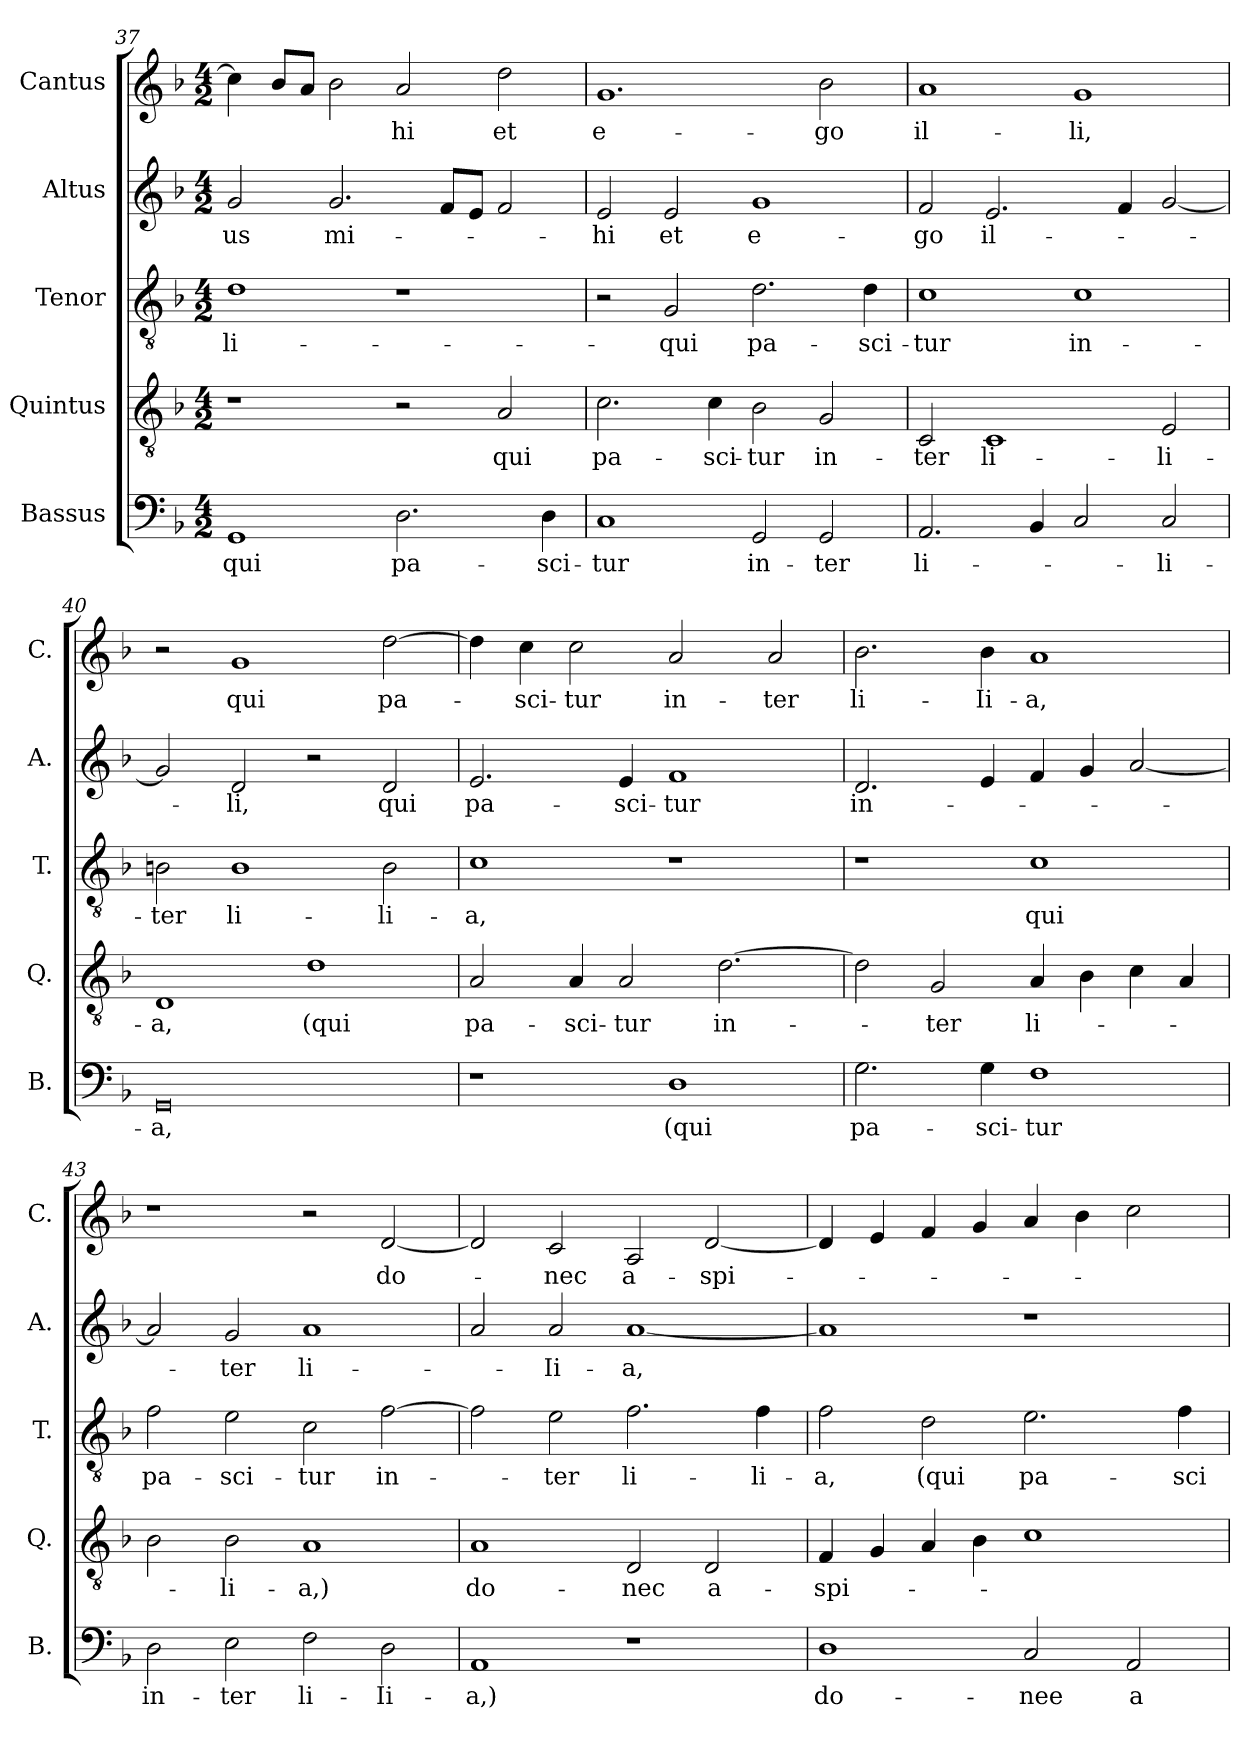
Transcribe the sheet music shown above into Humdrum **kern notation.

**kern	**text	**kern	**text	**kern	**text	**kern	**text	**kern	**text
*part5	*part5	*part4	*part4	*part3	*part3	*part2	*part2	*part1	*part1
*staff5	*staff5	*staff4	*staff4	*staff3	*staff3	*staff2	*staff2	*staff1	*staff1
*I"Bassus	*	*I"Quintus	*	*I"Tenor	*	*I"Altus	*	*I"Cantus	*
*I'B.	*	*I'Q.	*	*I'T.	*	*I'A.	*	*I'C.	*
*clefF4	*	*clefGv2	*	*clefGv2	*	*clefG2	*	*clefG2	*
*k[b-]	*	*k[b-]	*	*k[b-]	*	*k[b-]	*	*k[b-]	*
*F:	*	*F:	*	*F:	*	*F:	*	*F:	*
*M4/2	*	*M4/2	*	*M4/2	*	*M4/2	*	*M4/2	*
=37	=37	=37	=37	=37	=37	=37	=37	=37	=37
1GG	qui	1r	.	1d	li-	2g/	-us	4cc\]	.
.	.	.	.	.	.	.	.	8b-/L	.
.	.	.	.	.	.	.	.	8a/J	.
.	.	.	.	.	.	2.g/	mi-	2b-\	.
2.D\	pa­-	2r	.	1r	.	.	.	2a/	hi
.	.	.	.	.	.	8f/L	.	.	.
.	.	.	.	.	.	8e/J	.	.	.
.	.	2A/	qui	.	.	2f/	.	2dd\	et
4D\	sci-	.	.	.	.	.	.	.	.
=38	=38	=38	=38	=38	=38	=38	=38	=38	=38
1C	tur	2.c\	pa-	2r	.	2e/	hi	1.g	e­-
.	.	.	.	2G/	qui	2e/	et	.	.
.	.	4c\	sci-	.	.	.	.	.	.
2GG/	in-	2B-\	tur	2.d\	pa-	1g	e­-	.	.
2GG/	ter	2G/	in­-	.	.	.	.	2b-\	go
.	.	.	.	4d\	sci­-	.	.	.	.
=39	=39	=39	=39	=39	=39	=39	=39	=39	=39
2.AA/	li­-	2C/	ter	1c	tur	2f/	go	1a	il-
.	.	1C	li-	.	.	2.e/	il­-	.	.
4BB-/	.	.	.	.	.	.	.	.	.
2C/	.	.	.	1c	in-	.	.	1g	li,
.	.	.	.	.	.	4f/	.	.	.
2C/	li­-	2E/	li­-	.	.	[2g/	.	.	.
=40	=40	=40	=40	=40	=40	=40	=40	=40	=40
0GG	a,	1D	a,	2Bn\	ter	2g/]	.	2r	.
.	.	.	.	1B	li-	2d/	li,	1g	qui
.	.	1d	(qui	.	.	2r	.	.	.
.	.	.	.	2B\	li­-	2d/	qui	[2dd\	pa-
=41	=41	=41	=41	=41	=41	=41	=41	=41	=41
1r	.	2A/	pa­-	1c	-a,	2.e/	pa­-	4dd\]	.
.	.	.	.	.	.	.	.	4cc\	sci-
.	.	4A/	sci-	.	.	.	.	2cc\	tur
.	.	2A/	tur	.	.	4e/	sci-	.	.
1D	(qui	.	.	1r	.	1f	tur	2a/	in-
.	.	[2.d\	in-	.	.	.	.	.	.
.	.	.	.	.	.	.	.	2a/	ter
=42	=42	=42	=42	=42	=42	=42	=42	=42	=42
2.G\	pa­-	2d\]	.	1r	.	2.d/	in­-	2.b-\	li­-
.	.	2G/	ter	.	.	.	.	.	.
4G\	sci-	.	.	.	.	4e/	.	4b-\	Ii­-
1F	tur	4A/	li-	1c	qui	4f/	.	1a	a,
.	.	4B-\	.	.	.	4g/	.	.	.
.	.	4c\	.	.	.	[2a/	.	.	.
.	.	4A/	.	.	.	.	.	.	.
=43	=43	=43	=43	=43	=43	=43	=43	=43	=43
2D\	in­-	2B-\	.	2f\	pa­-	2a/]	.	1r	.
2E\	ter	2B-\	li­-	2e\	sci­-	2g/	ter	.	.
2F\	li-	1A	a,)	2c\	tur	1a	li-	2r	.
2D\	Ii-	.	.	[2f\	in-	.	.	[2d/	do­-
=44	=44	=44	=44	=44	=44	=44	=44	=44	=44
1AA	a,)	1A	do­-	2f\]	.	2a/	.	2d/]	.
.	.	.	.	2e\	ter	2a/	Ii-	2c/	nec
1r	.	2D/	nec	2.f\	li-	[1a	a,	2A/	a­-
.	.	2D/	a-	.	.	.	.	[2d/	spi-
.	.	.	.	4f\	li-	.	.	.	.
=45	=45	=45	=45	=45	=45	=45	=45	=45	=45
1D	do­-	4F/	spi­-	2f\	-a,	1a]	.	4d/]	.
.	.	4G/	.	.	.	.	.	4e/	.
.	.	4A/	.	2d\	(qui	.	.	4f/	.
.	.	4B-\	.	.	.	.	.	4g/	.
2C/	nee	1c	.	2.e\	pa­-	1r	.	4a/	.
.	.	.	.	.	.	.	.	4b-\	.
2AA/	a-	.	.	.	.	.	.	2cc\	.
.	.	.	.	4f\	sci-	.	.	.	.
=	=	=	=	=	=	=	=	=	=
*-	*-	*-	*-	*-	*-	*-	*-	*-	*-
